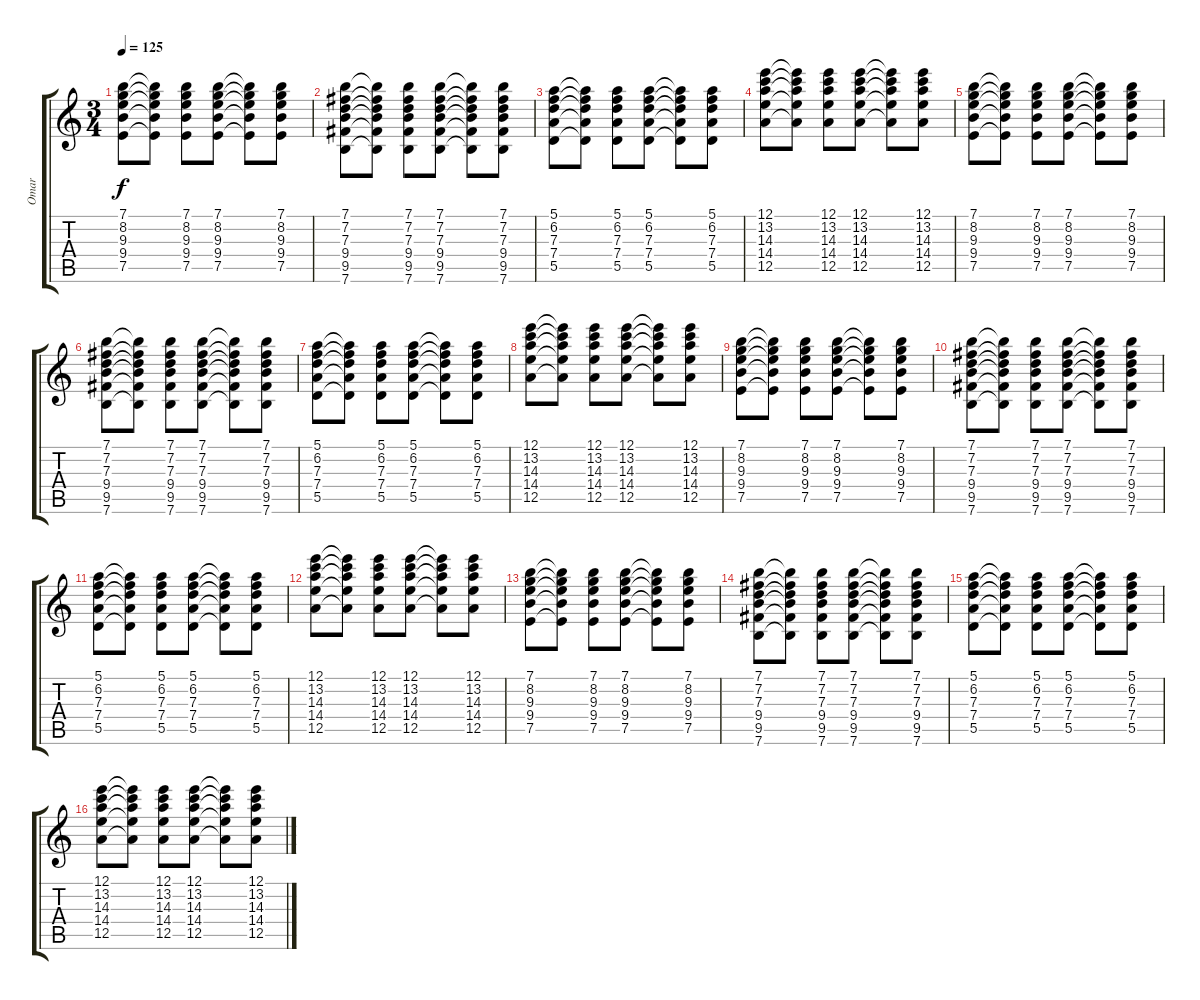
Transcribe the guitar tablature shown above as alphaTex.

\track ("Omar" "Omar") {instrument overdrivenguitar}
\staff {score tabs}
\tuning (E4 B3 G3 D3 A2 E2) {hide}
\ts (3 4)
\tempo 125
\clef g2
\ks c
(7.1 8.2 9.3 9.4 7.5).8{dy f} (7.1{t} 8.2{t} 9.3{t} 9.4{t} 7.5{t}).8 (7.1 8.2 9.3 9.4 7.5).8 (7.1 8.2 9.3 9.4 7.5).8 (7.1{t} 8.2{t} 9.3{t} 9.4{t} 7.5{t}).8 (7.1 8.2 9.3 9.4 7.5).8 |
(7.1 7.2 7.3 9.4 9.5 7.6).8 (7.1{t} 7.2{t} 7.3{t} 9.4{t} 9.5{t} 7.6{t}).8 (7.1 7.2 7.3 9.4 9.5 7.6).8 (7.1 7.2 7.3 9.4 9.5 7.6).8 (7.1{t} 7.2{t} 7.3{t} 9.4{t} 9.5{t} 7.6{t}).8 (7.1 7.2 7.3 9.4 9.5 7.6).8 |
(5.1 6.2 7.3 7.4 5.5).8 (5.1{t} 6.2{t} 7.3{t} 7.4{t} 5.5{t}).8 (5.1 6.2 7.3 7.4 5.5).8 (5.1 6.2 7.3 7.4 5.5).8 (5.1{t} 6.2{t} 7.3{t} 7.4{t} 5.5{t}).8 (5.1 6.2 7.3 7.4 5.5).8 |
(12.1 13.2 14.3 14.4 12.5).8 (12.1{t} 13.2{t} 14.3{t} 14.4{t} 12.5{t}).8 (12.1 13.2 14.3 14.4 12.5).8 (12.1 13.2 14.3 14.4 12.5).8 (12.1{t} 13.2{t} 14.3{t} 14.4{t} 12.5{t}).8 (12.1 13.2 14.3 14.4 12.5).8 |
(7.1 8.2 9.3 9.4 7.5).8 (7.1{t} 8.2{t} 9.3{t} 9.4{t} 7.5{t}).8 (7.1 8.2 9.3 9.4 7.5).8 (7.1 8.2 9.3 9.4 7.5).8 (7.1{t} 8.2{t} 9.3{t} 9.4{t} 7.5{t}).8 (7.1 8.2 9.3 9.4 7.5).8 |
(7.1 7.2 7.3 9.4 9.5 7.6).8 (7.1{t} 7.2{t} 7.3{t} 9.4{t} 9.5{t} 7.6{t}).8 (7.1 7.2 7.3 9.4 9.5 7.6).8 (7.1 7.2 7.3 9.4 9.5 7.6).8 (7.1{t} 7.2{t} 7.3{t} 9.4{t} 9.5{t} 7.6{t}).8 (7.1 7.2 7.3 9.4 9.5 7.6).8 |
(5.1 6.2 7.3 7.4 5.5).8 (5.1{t} 6.2{t} 7.3{t} 7.4{t} 5.5{t}).8 (5.1 6.2 7.3 7.4 5.5).8 (5.1 6.2 7.3 7.4 5.5).8 (5.1{t} 6.2{t} 7.3{t} 7.4{t} 5.5{t}).8 (5.1 6.2 7.3 7.4 5.5).8 |
(12.1 13.2 14.3 14.4 12.5).8 (12.1{t} 13.2{t} 14.3{t} 14.4{t} 12.5{t}).8 (12.1 13.2 14.3 14.4 12.5).8 (12.1 13.2 14.3 14.4 12.5).8 (12.1{t} 13.2{t} 14.3{t} 14.4{t} 12.5{t}).8 (12.1 13.2 14.3 14.4 12.5).8 |
(7.1 8.2 9.3 9.4 7.5).8 (7.1{t} 8.2{t} 9.3{t} 9.4{t} 7.5{t}).8 (7.1 8.2 9.3 9.4 7.5).8 (7.1 8.2 9.3 9.4 7.5).8 (7.1{t} 8.2{t} 9.3{t} 9.4{t} 7.5{t}).8 (7.1 8.2 9.3 9.4 7.5).8 |
(7.1 7.2 7.3 9.4 9.5 7.6).8 (7.1{t} 7.2{t} 7.3{t} 9.4{t} 9.5{t} 7.6{t}).8 (7.1 7.2 7.3 9.4 9.5 7.6).8 (7.1 7.2 7.3 9.4 9.5 7.6).8 (7.1{t} 7.2{t} 7.3{t} 9.4{t} 9.5{t} 7.6{t}).8 (7.1 7.2 7.3 9.4 9.5 7.6).8 |
(5.1 6.2 7.3 7.4 5.5).8 (5.1{t} 6.2{t} 7.3{t} 7.4{t} 5.5{t}).8 (5.1 6.2 7.3 7.4 5.5).8 (5.1 6.2 7.3 7.4 5.5).8 (5.1{t} 6.2{t} 7.3{t} 7.4{t} 5.5{t}).8 (5.1 6.2 7.3 7.4 5.5).8 |
(12.1 13.2 14.3 14.4 12.5).8 (12.1{t} 13.2{t} 14.3{t} 14.4{t} 12.5{t}).8 (12.1 13.2 14.3 14.4 12.5).8 (12.1 13.2 14.3 14.4 12.5).8 (12.1{t} 13.2{t} 14.3{t} 14.4{t} 12.5{t}).8 (12.1 13.2 14.3 14.4 12.5).8 |
(7.1 8.2 9.3 9.4 7.5).8 (7.1{t} 8.2{t} 9.3{t} 9.4{t} 7.5{t}).8 (7.1 8.2 9.3 9.4 7.5).8 (7.1 8.2 9.3 9.4 7.5).8 (7.1{t} 8.2{t} 9.3{t} 9.4{t} 7.5{t}).8 (7.1 8.2 9.3 9.4 7.5).8 |
(7.1 7.2 7.3 9.4 9.5 7.6).8 (7.1{t} 7.2{t} 7.3{t} 9.4{t} 9.5{t} 7.6{t}).8 (7.1 7.2 7.3 9.4 9.5 7.6).8 (7.1 7.2 7.3 9.4 9.5 7.6).8 (7.1{t} 7.2{t} 7.3{t} 9.4{t} 9.5{t} 7.6{t}).8 (7.1 7.2 7.3 9.4 9.5 7.6).8 |
(5.1 6.2 7.3 7.4 5.5).8 (5.1{t} 6.2{t} 7.3{t} 7.4{t} 5.5{t}).8 (5.1 6.2 7.3 7.4 5.5).8 (5.1 6.2 7.3 7.4 5.5).8 (5.1{t} 6.2{t} 7.3{t} 7.4{t} 5.5{t}).8 (5.1 6.2 7.3 7.4 5.5).8 |
(12.1 13.2 14.3 14.4 12.5).8 (12.1{t} 13.2{t} 14.3{t} 14.4{t} 12.5{t}).8 (12.1 13.2 14.3 14.4 12.5).8 (12.1 13.2 14.3 14.4 12.5).8 (12.1{t} 13.2{t} 14.3{t} 14.4{t} 12.5{t}).8 (12.1 13.2 14.3 14.4 12.5).8
